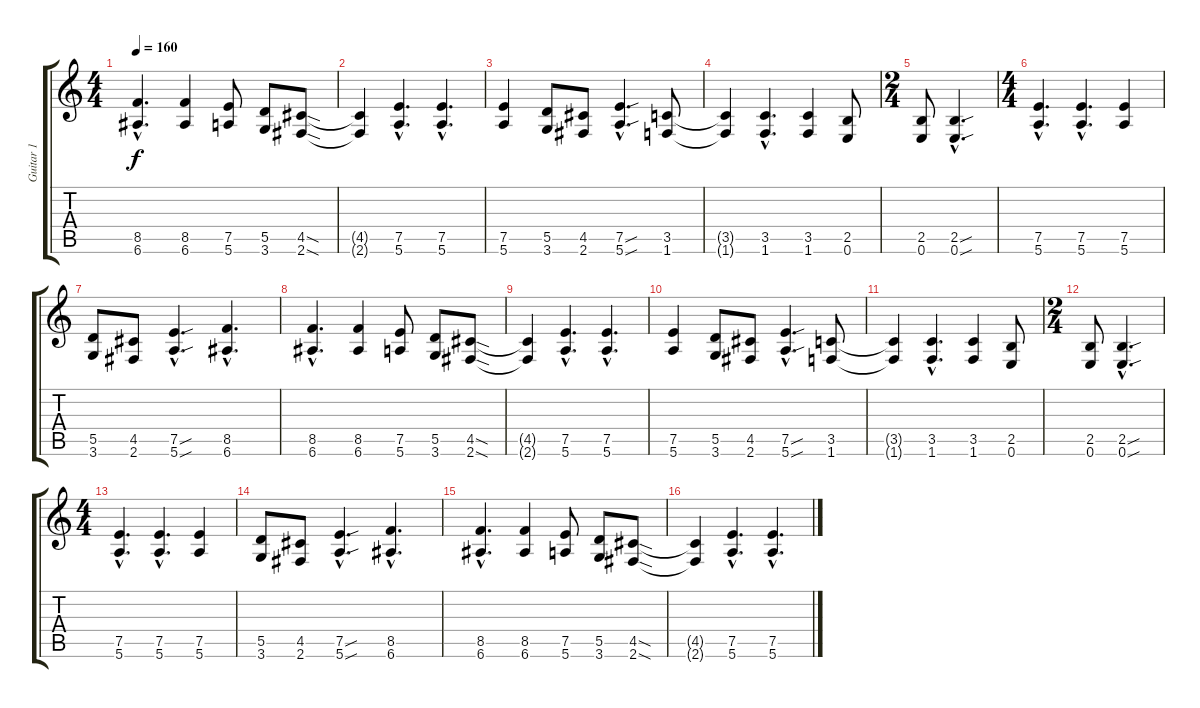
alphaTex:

\track ("Guitar 1" "Guitar 1") {instrument distortionguitar}
\staff {score tabs}
\tuning (E4 B3 G3 D3 A2 E2) {hide}
\ts (4 4)
\tempo 160
\clef g2
\ks c
(8.5{hac} 6.6{hac}).4{d dy f} (8.5 6.6).4 (7.5 5.6).8 (5.5 3.6).8 (4.5{sod} 2.6{sod}).8 |
(4.5{t} 2.6{t}).4 (7.5{hac} 5.6{hac}).4{d} (7.5{hac} 5.6{hac}).4{d} |
(7.5 5.6).4 (5.5 3.6).8 (4.5 2.6).8 (7.5{sou hac} 5.6{sou hac}).4{d} (3.5 1.6).8 |
(3.5{t} 1.6{t}).4 (3.5{hac} 1.6{hac}).4{d} (3.5 1.6).4 (2.5 0.6).8 |
\ts (2 4)
(2.5 0.6).8 (2.5{sou hac} 0.6{sou hac}).4{d} |
\ts (4 4)
(7.5{hac} 5.6{hac}).4{d} (7.5{hac} 5.6{hac}).4{d} (7.5 5.6).4 |
(5.5 3.6).8 (4.5 2.6).8 (7.5{sou hac} 5.6{sou hac}).4{d} (8.5{hac} 6.6{hac}).4{d} |
(8.5{hac} 6.6{hac}).4{d} (8.5 6.6).4 (7.5 5.6).8 (5.5 3.6).8 (4.5{sod} 2.6{sod}).8 |
(4.5{t} 2.6{t}).4 (7.5{hac} 5.6{hac}).4{d} (7.5{hac} 5.6{hac}).4{d} |
(7.5 5.6).4 (5.5 3.6).8 (4.5 2.6).8 (7.5{sou hac} 5.6{sou hac}).4{d} (3.5 1.6).8 |
(3.5{t} 1.6{t}).4 (3.5{hac} 1.6{hac}).4{d} (3.5 1.6).4 (2.5 0.6).8 |
\ts (2 4)
(2.5 0.6).8 (2.5{sou hac} 0.6{sou hac}).4{d} |
\ts (4 4)
(7.5{hac} 5.6{hac}).4{d} (7.5{hac} 5.6{hac}).4{d} (7.5 5.6).4 |
(5.5 3.6).8 (4.5 2.6).8 (7.5{sou hac} 5.6{sou hac}).4{d} (8.5{hac} 6.6{hac}).4{d} |
(8.5{hac} 6.6{hac}).4{d} (8.5 6.6).4 (7.5 5.6).8 (5.5 3.6).8 (4.5{sod} 2.6{sod}).8 |
(4.5{t} 2.6{t}).4 (7.5{hac} 5.6{hac}).4{d} (7.5{hac} 5.6{hac}).4{d}
